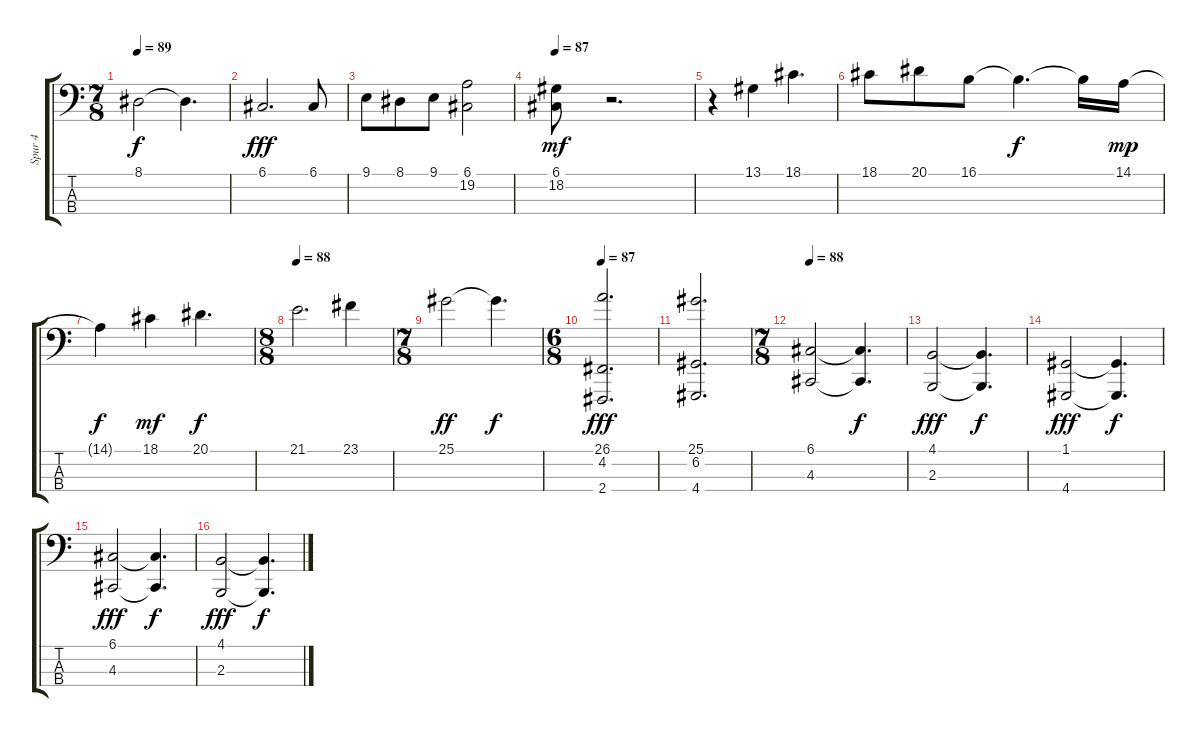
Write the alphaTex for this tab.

\track ("Spur 4" "Spur 4") {instrument tuba}
\staff {score tabs}
\tuning (G2 D2 A1 E1) {hide}
\ts (7 8)
\tempo 89
\clef f4
\ks c
8.1{t}.2{dy f} 8.1{t}.4{d} |
6.1.2{d dy fff} 6.1.8 |
9.1.8 8.1.8 9.1.8 (6.1 19.2).2 |
\tempo 86
\tempo 87
(6.1 18.2).8{dy mf} r.2{d} |
r.4 13.1.4 18.1.4{d} |
18.1.8 20.1.8 16.1.8 16.1{t}.4{d dy f} 16.1{t}.16 14.1.16{dy mp} |
14.1{t}.4{dy f} 18.1.4{dy mf} 20.1.4{d dy f} |
\ts (8 8)
\tempo 88
21.1.2{d} 23.1.4 |
\ts (7 8)
25.1.2{dy ff} 25.1{t}.4{d dy f} |
\ts (6 8)
\tempo 87
(26.1 4.2 2.4).2{d dy fff} |
(25.1 6.2 4.4).2{d} |
\ts (7 8)
\tempo 88
(6.1 4.3).2 (6.1{t} 4.3{t}).4{d dy f} |
(4.1 2.3).2{dy fff} (4.1{t} 2.3{t}).4{d dy f} |
(1.1 4.4).2{dy fff} (1.1{t} 4.4{t}).4{d dy f} |
(6.1 4.3).2{dy fff} (6.1{t} 4.3{t}).4{d dy f} |
(4.1 2.3).2{dy fff} (4.1{t} 2.3{t}).4{d dy f}
